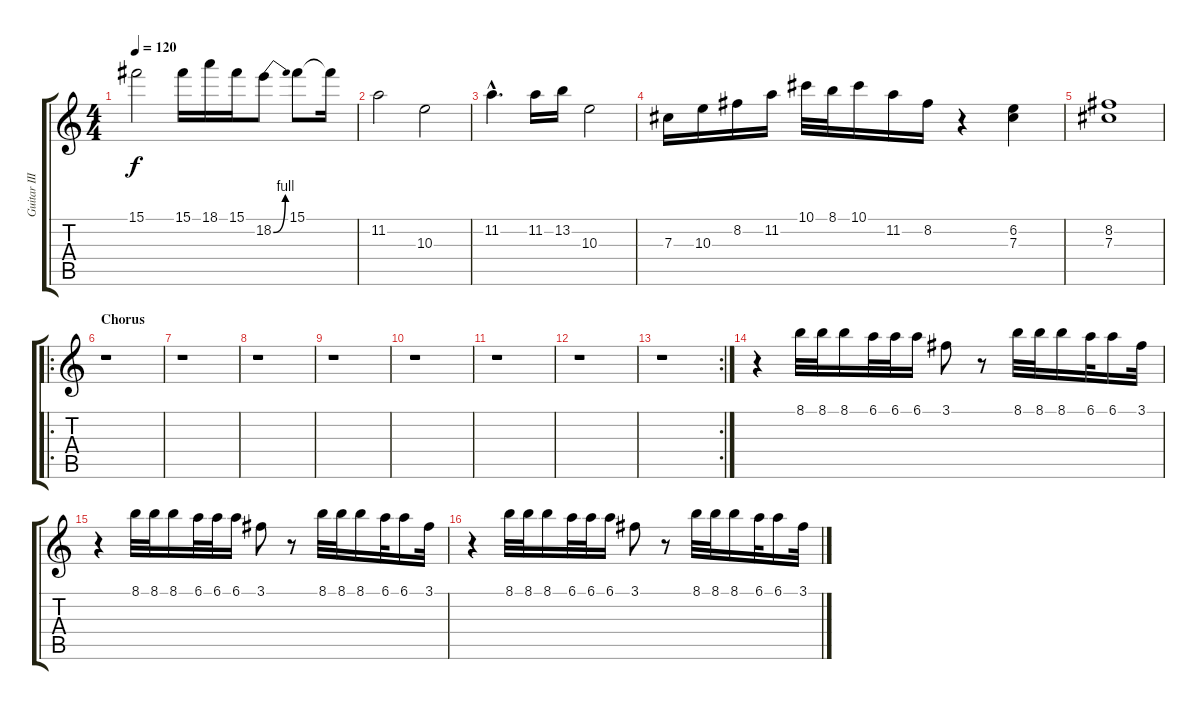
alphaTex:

\track ("Guitar III" "Guitar III") {instrument distortionguitar}
\staff {score tabs}
\tuning (Eb4 Bb3 Gb3 Db3 Ab2 Eb2) {hide}
\ts (4 4)
\tempo 120
\clef g2
\ks c
15.1.2{dy f} 15.1.16 18.1.16 15.1.16 18.2{be (bend 0 0 60 4)}.8 15.1.8 15.1{t}.16 |
11.2.2 10.3.2 |
11.2{hac}.4{d} 11.2.16 13.2.16 10.3.2 |
7.3.16 10.3.16 8.2.16 11.2.16 10.1.32 8.1.32 10.1.16 11.2.16 8.2.16 r.4 (6.2 7.3).4 |
(8.2 7.3).1{volume 6} |
\ro
\section ("" "Chorus")
r.1{volume 13} |
r.1 |
r.1 |
r.1 |
r.1 |
r.1 |
r.1 |
\rc 2
r.1 |
r.4{volume 13} 8.1.32{volume 7} 8.1.32 8.1.16 6.1.32 6.1.32 6.1.16 3.1.8 r.8 8.1.32 8.1.32 8.1.16 6.1.32 6.1.16 3.1.32 |
r.4 8.1.32 8.1.32 8.1.16 6.1.32 6.1.32 6.1.16 3.1.8 r.8 8.1.32 8.1.32 8.1.16 6.1.32 6.1.16 3.1.32 |
r.4 8.1.32{volume 13} 8.1.32 8.1.16 6.1.32 6.1.32 6.1.16 3.1.8 r.8 8.1.32 8.1.32 8.1.16 6.1.32 6.1.16 3.1.32
